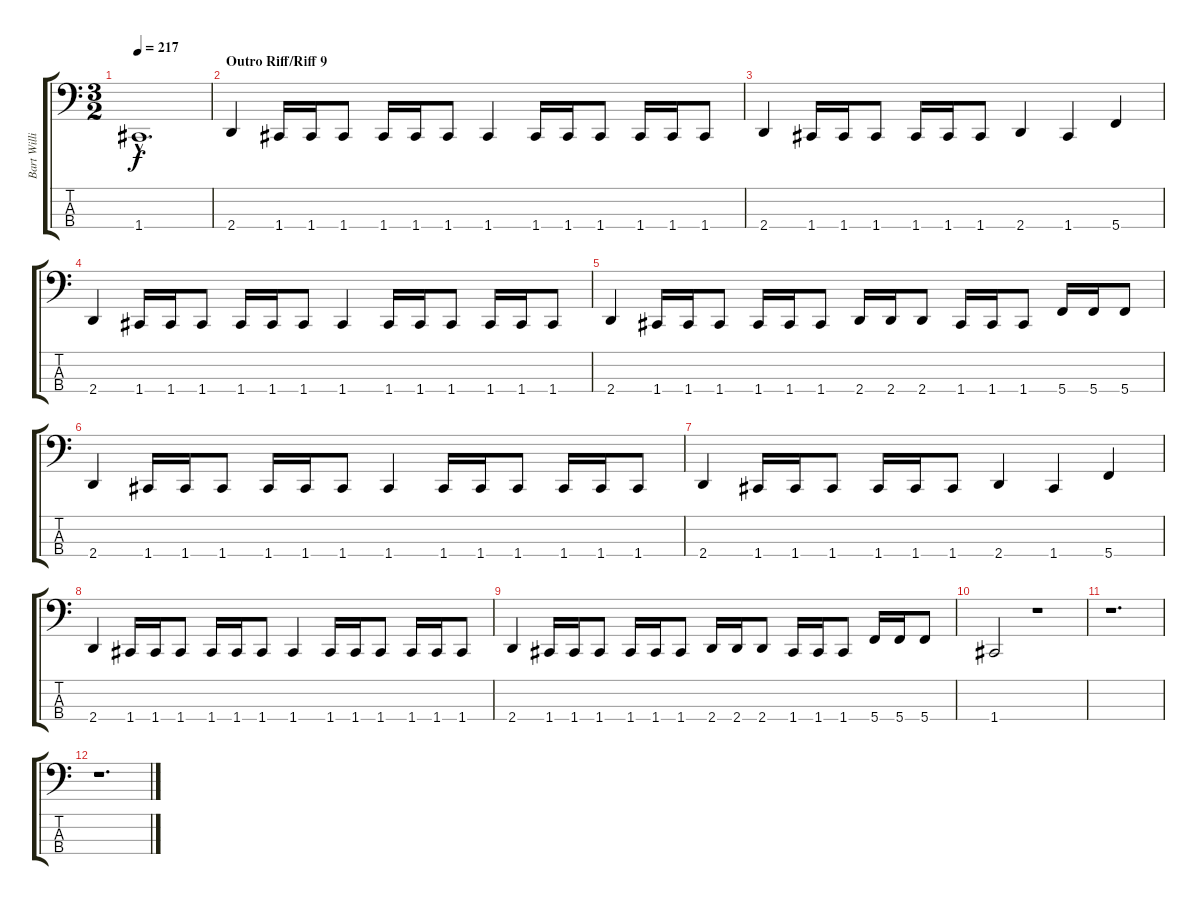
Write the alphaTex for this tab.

\track ("Bart Williams (Bass)" "Bart Willi") {instrument electricbassfinger}
\staff {score tabs}
\tuning (Eb2 Bb1 F1 C1) {hide}
\ts (3 2)
\tempo 217
\clef f4
\ks c
1.4{hac}.1{d dy f} |
\section ("" "Outro Riff/Riff 9")
2.4.4 1.4.16 1.4.16 1.4.8 1.4.16 1.4.16 1.4.8 1.4.4 1.4.16 1.4.16 1.4.8 1.4.16 1.4.16 1.4.8 |
2.4.4 1.4.16 1.4.16 1.4.8 1.4.16 1.4.16 1.4.8 2.4.4 1.4.4 5.4.4 |
2.4.4 1.4.16 1.4.16 1.4.8 1.4.16 1.4.16 1.4.8 1.4.4 1.4.16 1.4.16 1.4.8 1.4.16 1.4.16 1.4.8 |
2.4.4 1.4.16 1.4.16 1.4.8 1.4.16 1.4.16 1.4.8 2.4.16 2.4.16 2.4.8 1.4.16 1.4.16 1.4.8 5.4.16 5.4.16 5.4.8 |
2.4.4 1.4.16 1.4.16 1.4.8 1.4.16 1.4.16 1.4.8 1.4.4 1.4.16 1.4.16 1.4.8 1.4.16 1.4.16 1.4.8 |
2.4.4 1.4.16 1.4.16 1.4.8 1.4.16 1.4.16 1.4.8 2.4.4 1.4.4 5.4.4 |
2.4.4 1.4.16 1.4.16 1.4.8 1.4.16 1.4.16 1.4.8 1.4.4 1.4.16 1.4.16 1.4.8 1.4.16 1.4.16 1.4.8 |
2.4.4 1.4.16 1.4.16 1.4.8 1.4.16 1.4.16 1.4.8 2.4.16 2.4.16 2.4.8 1.4.16 1.4.16 1.4.8 5.4.16 5.4.16 5.4.8 |
1.4.2 r.1 |
r.1{d} |
r.1{d}
